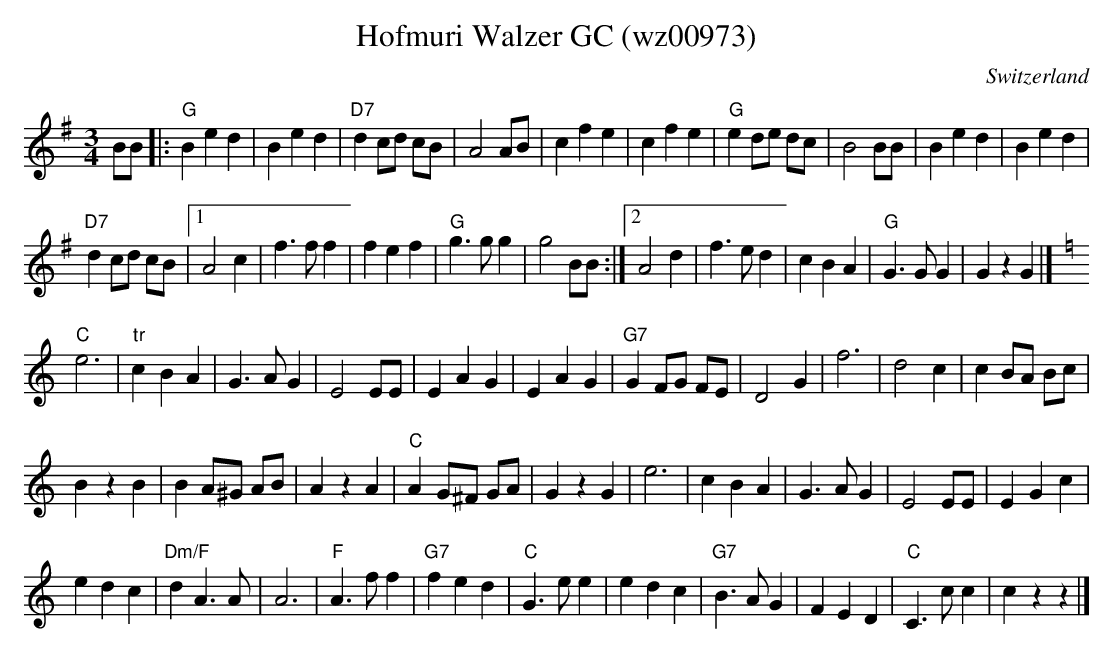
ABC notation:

X:1
T: Hofmuri Walzer GC (wz00973)
O:Switzerland
M:3/4
L:1/8
K:G major
BB |: "G"B2e2d2 | B2e2d2 | "D7"d2cd cB | A4AB | c2f2e2 | c2f2e2 | "G"e2de dc | B4BB | B2e2d2 | B2e2d2 |
"D7"d2cd cB |1 A4c2 | f3ff2 | f2e2f2 | "G"g3gg2 | g4BB :|2 A4d2 | f3ed2 | c2B2A2 | "G"G3GG2 | G2z2G2 |] [K:C]
"C"e6 | "tr"c2B2A2 | G3AG2 | E4EE | E2A2G2 | E2A2G2 | "G7"G2FG FE | D4G2 | f6 | d4c2 | c2BA Bc |
B2z2B2 | B2A^G AB | A2z2A2 | "C"A2G^F GA | G2z2G2 | e6 | c2B2A2 | G3AG2 | E4EE | E2G2c2 |
e2d2c2 | "Dm/F"d2A3A | A6 | "F"A3ff2 | "G7"f2e2d2 | "C"G3ee2 | e2d2c2 | "G7"B3AG2 | F2E2D2 | "C"C3cc2 | c2z2z2 |]
